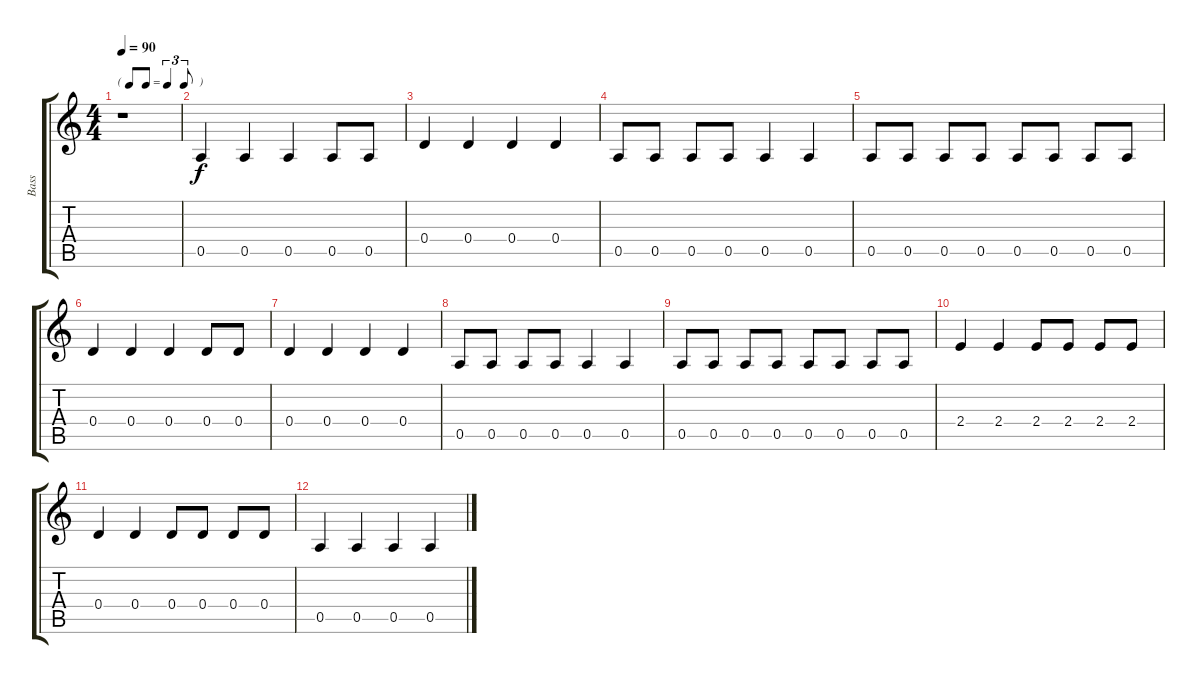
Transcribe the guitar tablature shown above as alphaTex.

\track ("Bass" "Bass") {instrument electricbassfinger}
\staff {score tabs}
\tuning (E4 B3 G3 D3 A2 E2) {hide}
\ts (4 4)
\tf triplet8th
\tempo 90
\clef g2
\ks c
r.1{dy f instrument electricbassfinger} |
0.5.4 0.5.4 0.5.4 0.5.8 0.5.8 |
0.4.4 0.4.4 0.4.4 0.4.4 |
0.5.8 0.5.8 0.5.8 0.5.8 0.5.4 0.5.4 |
0.5.8 0.5.8 0.5.8 0.5.8 0.5.8 0.5.8 0.5.8 0.5.8 |
0.4.4 0.4.4 0.4.4 0.4.8 0.4.8 |
0.4.4 0.4.4 0.4.4 0.4.4 |
0.5.8 0.5.8 0.5.8 0.5.8 0.5.4 0.5.4 |
0.5.8 0.5.8 0.5.8 0.5.8 0.5.8 0.5.8 0.5.8 0.5.8 |
2.4.4 2.4.4 2.4.8 2.4.8 2.4.8 2.4.8 |
0.4.4 0.4.4 0.4.8 0.4.8 0.4.8 0.4.8 |
0.5.4 0.5.4 0.5.4 0.5.4
